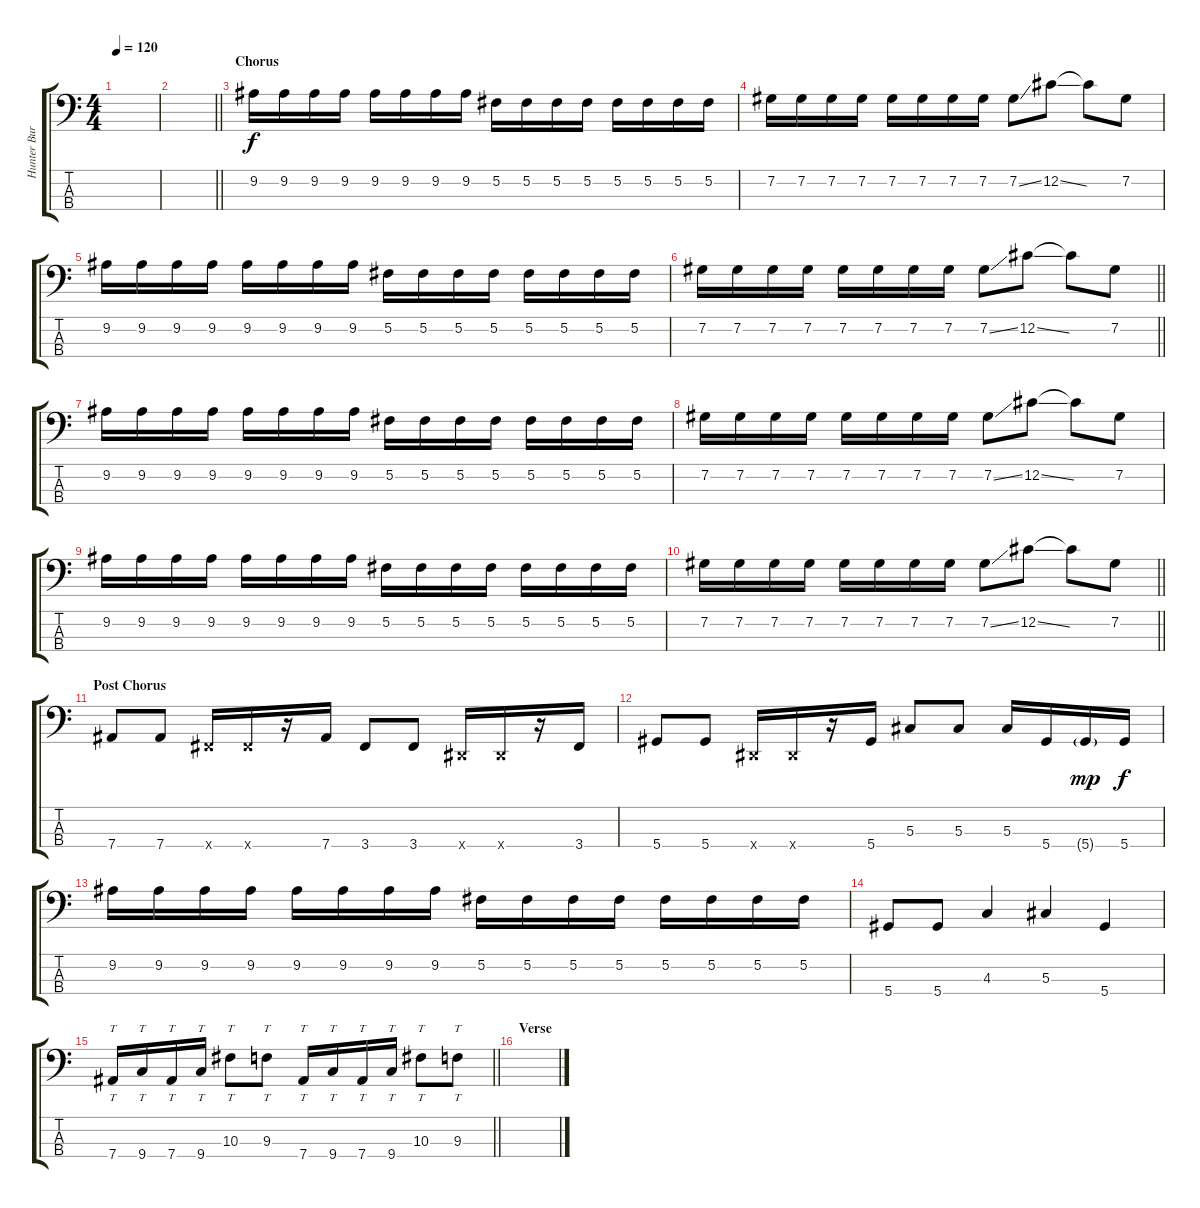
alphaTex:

\track ("Hunter Burgan (Bass)" "Hunter Bur") {instrument electricbassfinger}
\staff {score tabs}
\tuning (Gb2 Db2 Ab1 Eb1) {hide}
\ts (4 4)
\tempo 120
\clef f4
\ks c
|
\barLineRight lightlight
|
\section ("" "Chorus")
9.2.16 9.2.16 9.2.16 9.2.16 9.2.16 9.2.16 9.2.16 9.2.16 5.2.16 5.2.16 5.2.16 5.2.16 5.2.16 5.2.16 5.2.16 5.2.16 |
7.2.16 7.2.16 7.2.16 7.2.16 7.2.16 7.2.16 7.2.16 7.2.16 7.2{ss}.8 12.2{ss}.8 12.2{t}.8 7.2.8 |
9.2.16 9.2.16 9.2.16 9.2.16 9.2.16 9.2.16 9.2.16 9.2.16 5.2.16 5.2.16 5.2.16 5.2.16 5.2.16 5.2.16 5.2.16 5.2.16 |
\barLineRight lightlight
7.2.16 7.2.16 7.2.16 7.2.16 7.2.16 7.2.16 7.2.16 7.2.16 7.2{ss}.8 12.2{ss}.8 12.2{t}.8 7.2.8 |
9.2.16 9.2.16 9.2.16 9.2.16 9.2.16 9.2.16 9.2.16 9.2.16 5.2.16 5.2.16 5.2.16 5.2.16 5.2.16 5.2.16 5.2.16 5.2.16 |
7.2.16 7.2.16 7.2.16 7.2.16 7.2.16 7.2.16 7.2.16 7.2.16 7.2{ss}.8 12.2{ss}.8 12.2{t}.8 7.2.8 |
9.2.16 9.2.16 9.2.16 9.2.16 9.2.16 9.2.16 9.2.16 9.2.16 5.2.16 5.2.16 5.2.16 5.2.16 5.2.16 5.2.16 5.2.16 5.2.16 |
\barLineRight lightlight
7.2.16 7.2.16 7.2.16 7.2.16 7.2.16 7.2.16 7.2.16 7.2.16 7.2{ss}.8 12.2{ss}.8 12.2{t}.8 7.2.8 |
\section ("" "Post Chorus")
7.4.8 7.4.8 3.4{x}.16 3.4{x}.16 r.16 7.4.16 3.4.8 3.4.8 0.4{x}.16 0.4{x}.16 r.16 3.4.16 |
5.4.8 5.4.8 0.4{x}.16 0.4{x}.16 r.16 5.4.16 5.3.8 5.3.8 5.3.16 5.4.16 5.4{g}.16{dy mp} 5.4.16{dy f} |
9.2.16 9.2.16 9.2.16 9.2.16 9.2.16 9.2.16 9.2.16 9.2.16 5.2.16 5.2.16 5.2.16 5.2.16 5.2.16 5.2.16 5.2.16 5.2.16 |
5.4.8 5.4.8 4.3.4 5.3.4 5.4.4 |
\barLineRight lightlight
7.4.16{tt instrument lead2sawtooth} 9.4.16{tt} 7.4.16{tt} 9.4.16{tt} 10.3.8{tt} 9.3.8{tt} 7.4.16{tt} 9.4.16{tt} 7.4.16{tt} 9.4.16{tt} 10.3.8{tt} 9.3.8{tt} |
\section ("" "Verse")
